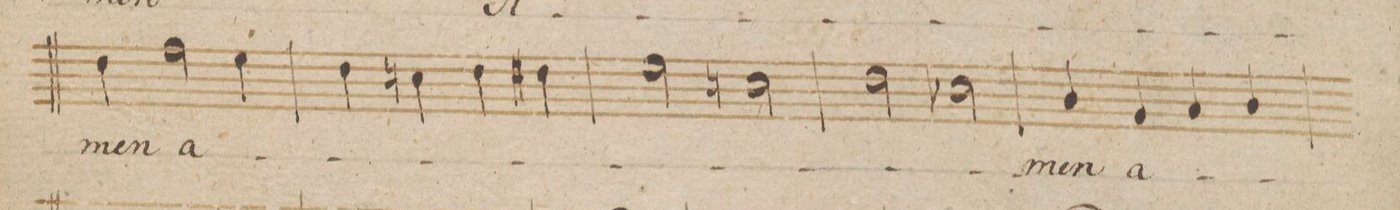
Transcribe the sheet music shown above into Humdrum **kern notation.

**kern	**text	**dynam
*I"Tenore.	*	*
*clefC4	*	*
*k[b-]	*	*
*met(c)	*	*
*M4/4	*	*
4c\	-men	.
2e\	a-	.
4d\	.	.
=173	=173	=173
4c\	.	.
4Bn\	.	.
4c\	.	.
4c#X\	.	.
=174	=174	=174
2d\	.	.
2Bn\	.	.
=175	=175	=175
2c\	.	.
2B-X\	.	.
=176	=176	=176
4A/	-men	.
4F/	a-	.
4G/	.	.
4A/	.	.
=177	=177	=177
*-	*-	*-
